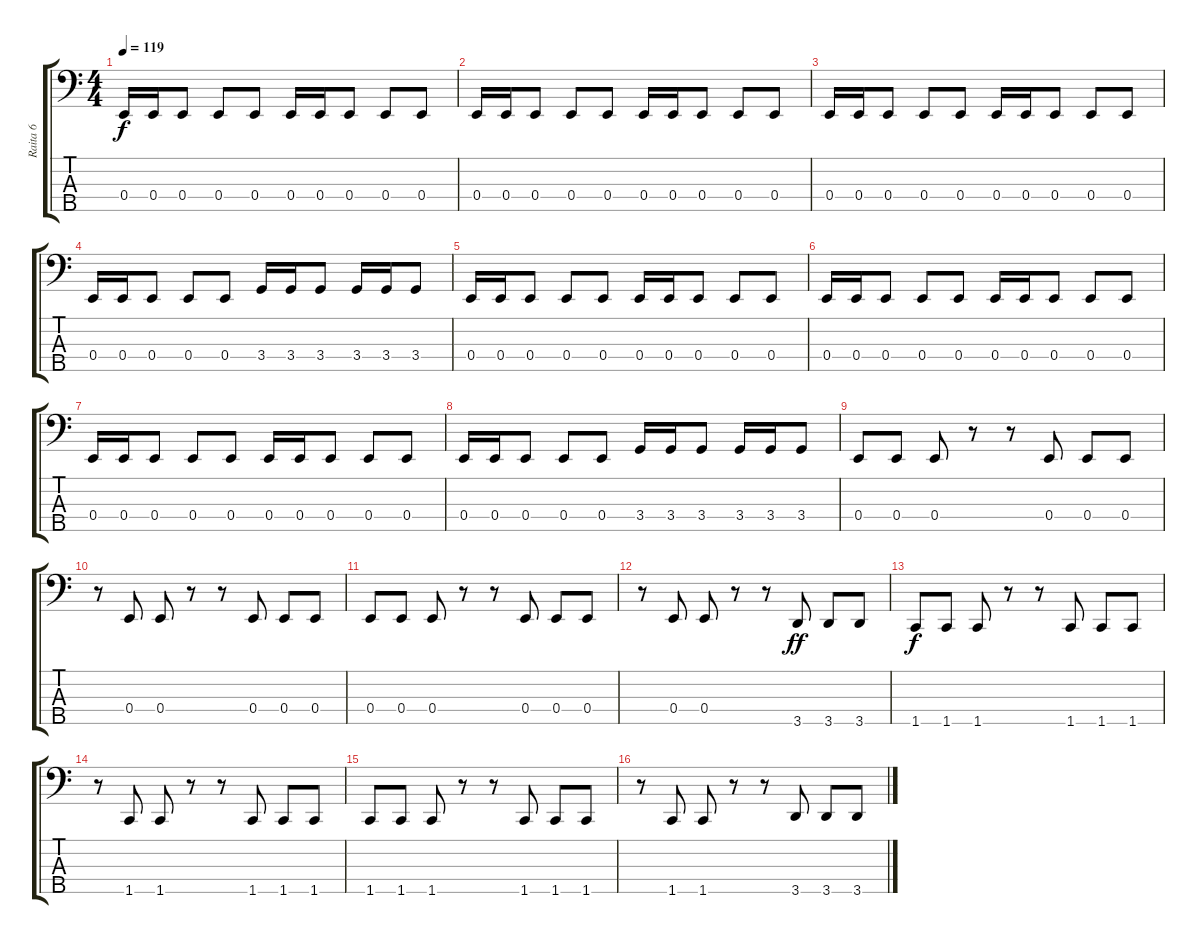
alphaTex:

\track ("Raita 6" "Raita 6") {instrument electricbasspick}
\staff {score tabs}
\tuning (G2 D2 A1 E1 B0) {hide}
\ts (4 4)
\tempo 119
\clef f4
\ks c
0.4.16{dy f instrument electricbasspick} 0.4.16 0.4.8 0.4.8 0.4.8 0.4.16 0.4.16 0.4.8 0.4.8 0.4.8 |
0.4.16 0.4.16 0.4.8 0.4.8 0.4.8 0.4.16 0.4.16 0.4.8 0.4.8 0.4.8 |
0.4.16 0.4.16 0.4.8 0.4.8 0.4.8 0.4.16 0.4.16 0.4.8 0.4.8 0.4.8 |
0.4.16 0.4.16 0.4.8 0.4.8 0.4.8 3.4.16 3.4.16 3.4.8 3.4.16 3.4.16 3.4.8 |
0.4.16 0.4.16 0.4.8 0.4.8 0.4.8 0.4.16 0.4.16 0.4.8 0.4.8 0.4.8 |
0.4.16 0.4.16 0.4.8 0.4.8 0.4.8 0.4.16 0.4.16 0.4.8 0.4.8 0.4.8 |
0.4.16 0.4.16 0.4.8 0.4.8 0.4.8 0.4.16 0.4.16 0.4.8 0.4.8 0.4.8 |
0.4.16 0.4.16 0.4.8 0.4.8 0.4.8 3.4.16 3.4.16 3.4.8 3.4.16 3.4.16 3.4.8 |
0.4.8 0.4.8 0.4.8 r.8 r.8 0.4.8 0.4.8 0.4.8 |
r.8 0.4.8 0.4.8 r.8 r.8 0.4.8 0.4.8 0.4.8 |
0.4.8 0.4.8 0.4.8 r.8 r.8 0.4.8 0.4.8 0.4.8 |
r.8 0.4.8 0.4.8 r.8 r.8 3.5.8{dy ff} 3.5.8 3.5.8 |
1.5.8{dy f} 1.5.8 1.5.8 r.8 r.8 1.5.8 1.5.8 1.5.8 |
r.8 1.5.8 1.5.8 r.8 r.8 1.5.8 1.5.8 1.5.8 |
1.5.8 1.5.8 1.5.8 r.8 r.8 1.5.8 1.5.8 1.5.8 |
r.8 1.5.8 1.5.8 r.8 r.8 3.5.8 3.5.8 3.5.8
